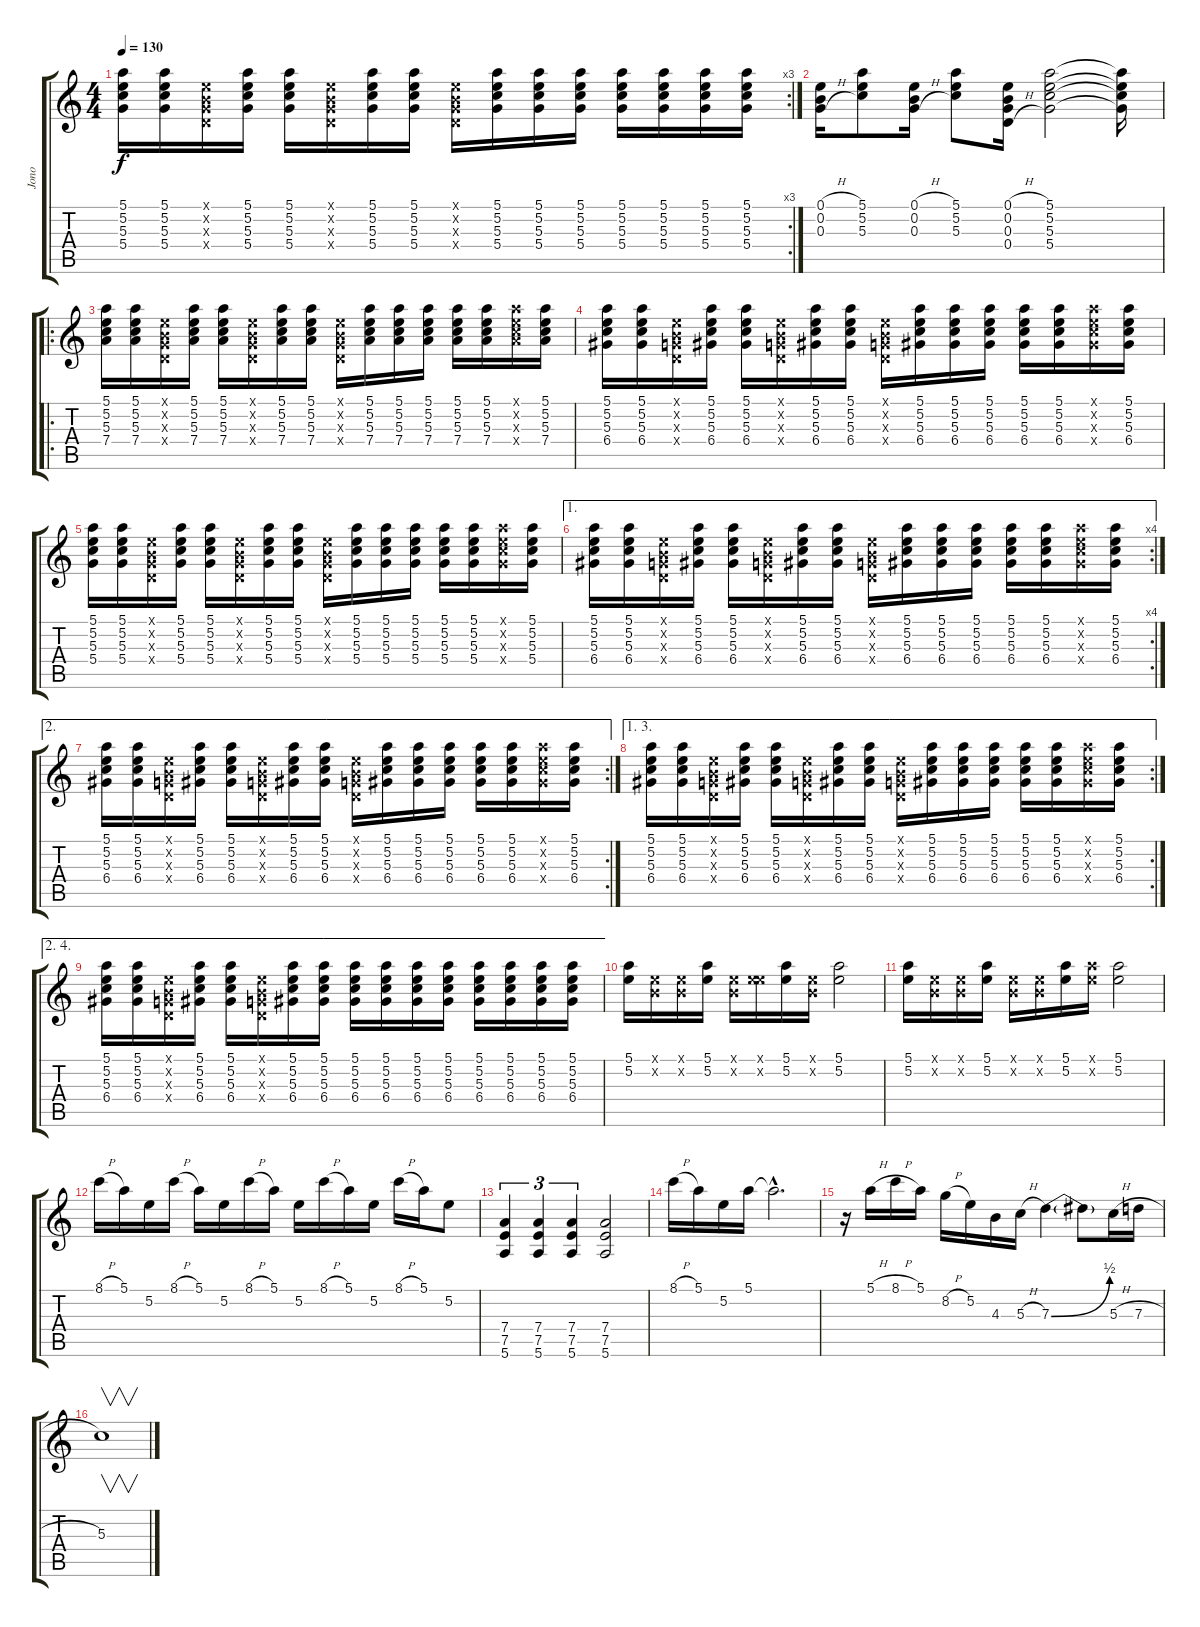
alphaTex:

\track ("Jono" "Jono") {instrument overdrivenguitar}
\staff {score tabs}
\tuning (E4 B3 G3 D3 A2 E2) {hide}
\rc 3
\ts (4 4)
\tempo 130
\clef g2
\ks c
(5.1 5.2 5.3 5.4).16{dy f instrument overdrivenguitar} (5.1 5.2 5.3 5.4).16 (0.1{x} 0.2{x} 0.3{x} 0.4{x}).16 (5.1 5.2 5.3 5.4).16 (5.1 5.2 5.3 5.4).16 (0.1{x} 0.2{x} 0.3{x} 0.4{x}).16 (5.1 5.2 5.3 5.4).16 (5.1 5.2 5.3 5.4).16 (0.1{x} 0.2{x} 0.3{x} 0.4{x}).16 (5.1 5.2 5.3 5.4).16 (5.1 5.2 5.3 5.4).16 (5.1 5.2 5.3 5.4).16 (5.1 5.2 5.3 5.4).16 (5.1 5.2 5.3 5.4).16 (5.1 5.2 5.3 5.4).16 (5.1 5.2 5.3 5.4).16 |
(0.1{h} 0.2{h} 0.3{h}).16 (5.1 5.2 5.3).8 (0.1{h} 0.2{h} 0.3{h}).16 (5.1 5.2 5.3).8 (0.1{h} 0.2{h} 0.3{h} 0.4{h}).16 (5.1 5.2 5.3 5.4).2 (5.1{t} 5.2{t} 5.3{t} 5.4{t}).16 |
\ro
(5.1 5.2 5.3 7.4).16 (5.1 5.2 5.3 7.4).16 (0.1{x} 0.2{x} 0.3{x} 0.4{x}).16 (5.1 5.2 5.3 7.4).16 (5.1 5.2 5.3 7.4).16 (0.1{x} 0.2{x} 0.3{x} 0.4{x}).16 (5.1 5.2 5.3 7.4).16 (5.1 5.2 5.3 7.4).16 (0.1{x} 0.2{x} 0.3{x} 0.4{x}).16 (5.1 5.2 5.3 7.4).16 (5.1 5.2 5.3 7.4).16 (5.1 5.2 5.3 7.4).16 (5.1 5.2 5.3 7.4).16 (5.1 5.2 5.3 7.4).16 (5.1{x} 5.2{x} 5.3{x} 7.4{x}).16 (5.1 5.2 5.3 7.4).16 |
(5.1 5.2 5.3 6.4).16 (5.1 5.2 5.3 6.4).16 (0.1{x} 0.2{x} 0.3{x} 0.4{x}).16 (5.1 5.2 5.3 6.4).16 (5.1 5.2 5.3 6.4).16 (0.1{x} 0.2{x} 0.3{x} 0.4{x}).16 (5.1 5.2 5.3 6.4).16 (5.1 5.2 5.3 6.4).16 (0.1{x} 0.2{x} 0.3{x} 0.4{x}).16 (5.1 5.2 5.3 6.4).16 (5.1 5.2 5.3 6.4).16 (5.1 5.2 5.3 6.4).16 (5.1 5.2 5.3 6.4).16 (5.1 5.2 5.3 6.4).16 (5.1{x} 5.2{x} 5.3{x} 6.4{x}).16 (5.1 5.2 5.3 6.4).16 |
(5.1 5.2 5.3 5.4).16 (5.1 5.2 5.3 5.4).16 (0.1{x} 0.2{x} 0.3{x} 0.4{x}).16 (5.1 5.2 5.3 5.4).16 (5.1 5.2 5.3 5.4).16 (0.1{x} 0.2{x} 0.3{x} 0.4{x}).16 (5.1 5.2 5.3 5.4).16 (5.1 5.2 5.3 5.4).16 (0.1{x} 0.2{x} 0.3{x} 0.4{x}).16 (5.1 5.2 5.3 5.4).16 (5.1 5.2 5.3 5.4).16 (5.1 5.2 5.3 5.4).16 (5.1 5.2 5.3 5.4).16 (5.1 5.2 5.3 5.4).16 (5.1{x} 5.2{x} 5.3{x} 5.4{x}).16 (5.1 5.2 5.3 5.4).16 |
\ae 1
\rc 4
(5.1 5.2 5.3 6.4).16 (5.1 5.2 5.3 6.4).16 (0.1{x} 0.2{x} 0.3{x} 0.4{x}).16 (5.1 5.2 5.3 6.4).16 (5.1 5.2 5.3 6.4).16 (0.1{x} 0.2{x} 0.3{x} 0.4{x}).16 (5.1 5.2 5.3 6.4).16 (5.1 5.2 5.3 6.4).16 (0.1{x} 0.2{x} 0.3{x} 0.4{x}).16 (5.1 5.2 5.3 6.4).16 (5.1 5.2 5.3 6.4).16 (5.1 5.2 5.3 6.4).16 (5.1 5.2 5.3 6.4).16 (5.1 5.2 5.3 6.4).16 (5.1{x} 5.2{x} 5.3{x} 6.4{x}).16 (5.1 5.2 5.3 6.4).16 |
\ae 2
\rc 2
(5.1 5.2 5.3 6.4).16 (5.1 5.2 5.3 6.4).16 (0.1{x} 0.2{x} 0.3{x} 0.4{x}).16 (5.1 5.2 5.3 6.4).16 (5.1 5.2 5.3 6.4).16 (0.1{x} 0.2{x} 0.3{x} 0.4{x}).16 (5.1 5.2 5.3 6.4).16 (5.1 5.2 5.3 6.4).16 (0.1{x} 0.2{x} 0.3{x} 0.4{x}).16 (5.1 5.2 5.3 6.4).16 (5.1 5.2 5.3 6.4).16 (5.1 5.2 5.3 6.4).16 (5.1 5.2 5.3 6.4).16 (5.1 5.2 5.3 6.4).16 (5.1{x} 5.2{x} 5.3{x} 6.4{x}).16 (5.1 5.2 5.3 6.4).16 |
\ae (1 3)
\rc 2
(5.1 5.2 5.3 6.4).16 (5.1 5.2 5.3 6.4).16 (0.1{x} 0.2{x} 0.3{x} 0.4{x}).16 (5.1 5.2 5.3 6.4).16 (5.1 5.2 5.3 6.4).16 (0.1{x} 0.2{x} 0.3{x} 0.4{x}).16 (5.1 5.2 5.3 6.4).16 (5.1 5.2 5.3 6.4).16 (0.1{x} 0.2{x} 0.3{x} 0.4{x}).16 (5.1 5.2 5.3 6.4).16 (5.1 5.2 5.3 6.4).16 (5.1 5.2 5.3 6.4).16 (5.1 5.2 5.3 6.4).16 (5.1 5.2 5.3 6.4).16 (5.1{x} 5.2{x} 5.3{x} 6.4{x}).16 (5.1 5.2 5.3 6.4).16 |
\ae (2 4)
(5.1 5.2 5.3 6.4).16 (5.1 5.2 5.3 6.4).16 (0.1{x} 0.2{x} 0.3{x} 0.4{x}).16 (5.1 5.2 5.3 6.4).16 (5.1 5.2 5.3 6.4).16 (0.1{x} 0.2{x} 0.3{x} 0.4{x}).16 (5.1 5.2 5.3 6.4).16 (5.1 5.2 5.3 6.4).16 (5.1 5.2 5.3 6.4).16 (5.1 5.2 5.3 6.4).16 (5.1 5.2 5.3 6.4).16 (5.1 5.2 5.3 6.4).16 (5.1 5.2 5.3 6.4).16 (5.1 5.2 5.3 6.4).16 (5.1 5.2 5.3 6.4).16 (5.1 5.2 5.3 6.4).16 |
(5.1 5.2).16 (0.1{x} 0.2{x}).16 (0.1{x} 0.2{x}).16 (5.1 5.2).16 (0.1{x} 0.2{x}).16 (0.1{x} 5.2{x}).16 (5.1 5.2).16 (0.1{x} 0.2{x}).16 (5.1 5.2).2 |
(5.1 5.2).16 (0.1{x} 0.2{x}).16 (0.1{x} 0.2{x}).16 (5.1 5.2).16 (0.1{x} 0.2{x}).16 (0.1{x} 0.2{x}).16 (5.1 5.2).16 (5.1{x} 5.2{x}).16 (5.1 5.2).2 |
8.1{h}.16 5.1.16 5.2.16 8.1{h}.16 5.1.16 5.2.16 8.1{h}.16 5.1.16 5.2.16 8.1{h}.16 5.1.16 5.2.16 8.1{h}.16 5.1.16 5.2.8 |
(7.4 7.5 5.6).4{tu (3 2)} (7.4 7.5 5.6).4{tu (3 2)} (7.4 7.5 5.6).4{tu (3 2)} (7.4 7.5 5.6).2 |
8.1{h}.16 5.1.16 5.2.16 5.1.16 5.1{hac t}.2{d} |
r.16 5.1{h}.16 8.1{h}.16 5.1.16 8.2{h}.16 5.2.16 4.3.16 5.3{h}.16 7.3{be (bend 0 0 60 2)}.4 7.3{t}.8 5.3{h}.16 7.3{h}.16 |
5.3.1{v}
